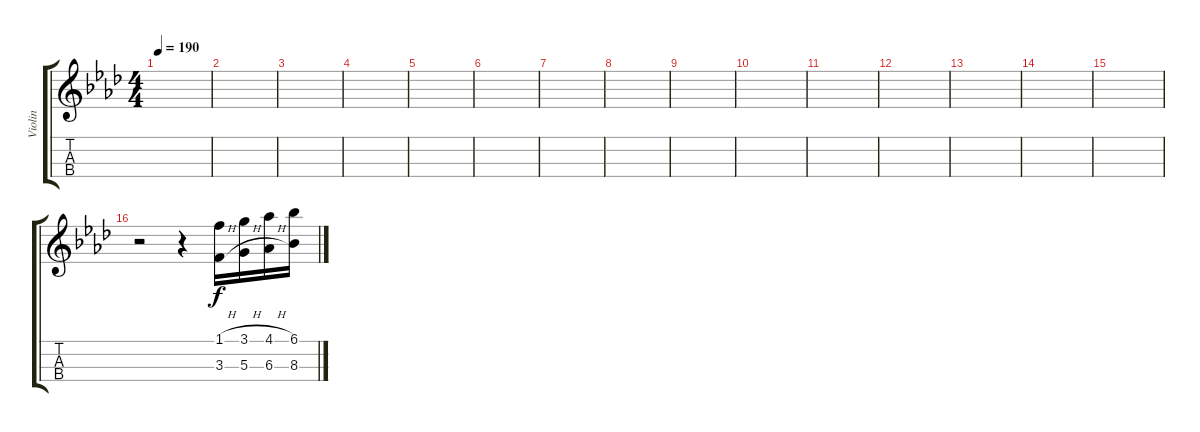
\track ("Violin" "Violin") {instrument violin}
\staff {score tabs}
\tuning (E5 A4 D4 G3) {hide}
\ts (4 4)
\tempo 190
\clef g2
\ks ab
|
|
|
|
|
|
|
|
|
|
|
|
|
|
|
r.2 r.4 (1.1{h} 3.3{h}).16{dy f} (3.1{h} 5.3{h}).16 (4.1{h} 6.3{h}).16 (6.1{h} 8.3{h}).16
